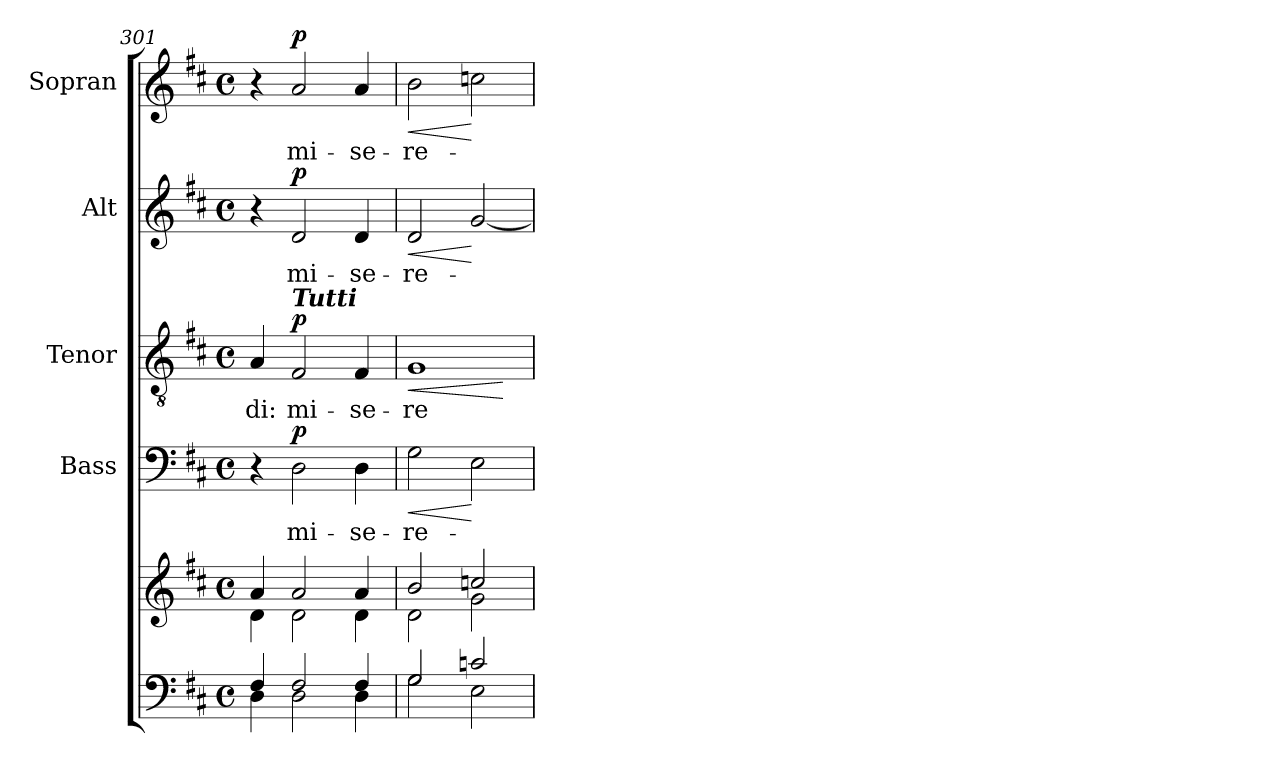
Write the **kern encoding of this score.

**kern	**kern	**kern	**text	**dynam	**kern	**text	**dynam	**kern	**text	**dynam	**kern	**text	**dynam
*part5	*part5	*part4	*part4	*part4	*part3	*part3	*part3	*part2	*part2	*part2	*part1	*part1	*part1
*staff6	*staff5	*staff4	*staff4	*staff4	*staff3	*staff3	*staff3	*staff2	*staff2	*staff2	*staff1	*staff1	*staff1
*	*	*I"Bass	*	*	*I"Tenor	*	*	*I"Alt	*	*	*I"Sopran	*	*
*	*	*I'B.	*	*	*I'T.	*	*	*I'A.	*	*	*I'S.	*	*
*clefF4	*clefG2	*clefF4	*	*	*clefGv2	*	*	*clefG2	*	*	*clefG2	*	*
*k[f#c#]	*k[f#c#]	*k[f#c#]	*	*	*k[f#c#]	*	*	*k[f#c#]	*	*	*k[f#c#]	*	*
*D:	*D:	*D:	*	*	*D:	*	*	*D:	*	*	*D:	*	*
*M4/4	*M4/4	*M4/4	*	*	*M4/4	*	*	*M4/4	*	*	*M4/4	*	*
*met(c)	*met(c)	*met(c)	*	*	*met(c)	*	*	*met(c)	*	*	*met(c)	*	*
=301	=301	=301	=301	=301	=301	=301	=301	=301	=301	=301	=301	=301	=301
*^	*^	*	*	*	*	*	*	*	*	*	*	*	*
!	!	!	!	!	!	!	!	!LO:LY:b	!	!	!	!	!	!	!
4F#/	4D\	4a/	4d\	4r	.	.	4A/	-di:	.	4r	.	.	4r	.	.
!	!	!	!	!	!	!	!LO:TX:a:Bi:t=Tutti	!	!	!	!	!	!	!	!
!	!	!	!	!	!LO:LY:b	!LO:DY:a	!	!LO:LY:b	!LO:DY:a	!	!LO:LY:b	!LO:DY:a	!	!LO:LY:b	!LO:DY:a
2F#/	2D\	2a/	2d\	2D\	mi-	p	2F#/	mi-	p	2d/	mi-	p	2a/	mi-	p
!	!	!	!	!	!LO:LY:b	!	!	!LO:LY:b	!	!	!LO:LY:b	!	!	!LO:LY:b	!
4F#/	4D\	4a/	4d\	4D\	-se-	.	4F#/	-se-	.	4d/	-se-	.	4a/	-se-	.
!!LO:LB:g=z
=302	=302	=302	=302	=302	=302	=302	=302	=302	=302	=302	=302	=302	=302	=302	=302
!	!	!	!	!	!LO:LY:b	!LO:HP:b	!	!LO:LY:b	!LO:HP:b	!	!LO:LY:b	!LO:HP:b	!	!LO:LY:b	!LO:HP:b
2G/	2G\	2b/	2d\	2G\	-re-	<	1G	-re-	<	2d/	-re-	<	2b\	-re-	<
2cn/	2E\	2ccn/	2g\	2E\	.	[	.	.	.	[2g/	.	[	2ccn\	.	[
*v	*v	*	*	*	*	*	*	*	*	*	*	*	*	*	*
*	*v	*v	*	*	*	*	*	*	*	*	*	*	*	*
.	.	.	.	.	.	.	[	.	.	.	.	.	.
=	=	=	=	=	=	=	=	=	=	=	=	=	=
*-	*-	*-	*-	*-	*-	*-	*-	*-	*-	*-	*-	*-	*-
